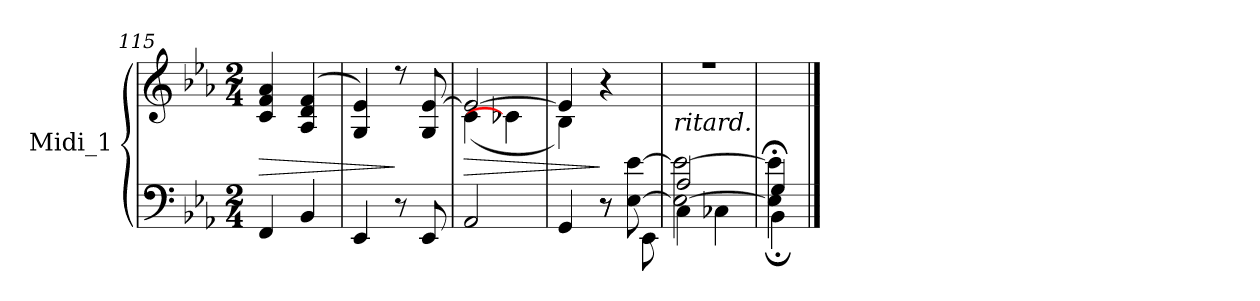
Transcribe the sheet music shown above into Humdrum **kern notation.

**kern	**kern	**dynam
*part1	*part1	*part1
*staff2	*staff1	*staff1/2
*I"Midi_1	*	*
*clefF4	*clefG2	*
*k[b-e-a-]	*k[b-e-a-]	*
*E-:	*E-:	*
*M2/4	*M2/4	*
=115	=115	=115
*^	*	*
*	*^	*	*
!	!	!	!	!LO:HP:b
*	*	*	*^	*
4FF/	2ryy	2ryy	4c/ 4f/ 4a-i/	2ryy	>
4BB-/	.	.	(4A-/ 4d/ 4f/	.	.
=116	=116	=116	=116	=116	=116
4EE-/	2ryy	2ryy	4G/ 4e-i/)	2ryy	.
8r	.	.	8r	.	]
8EE-/	.	.	8G/ [8e-/	.	.
=117	=117	=117	=117	=117	=117
!	!	!	!	!	!LO:HP:b
2AA-/	2ryy	2ryy	2e-/_	(4c\	>
.	.	.	.	4c-X\]	.
=118	=118	=118	=118	=118	=118
4GG/	4ryy	2ryy	4e-/]	4B-\)	.
8r	8r	.	4r	4ryy	]
[8E-\ [8e-\	8EE-\	.	.	.	.
=119	=119	=119	=119	=119	=119
!	!	!	!LO:TX:b:i:t=ritard.	!	!
2E-\_ 2e-\_	4C\	2A-/	2r	2ryy	.
.	4C-X\	.	.	.	.
=120	=120	=120	=120	=120	=120
4E-\]; 4e-\];	4BB-;\	4G/	4ryy	4ryy	.
*v	*v	*v	*	*	*
*	*v	*v	*
==	==	==
*-	*-	*-
